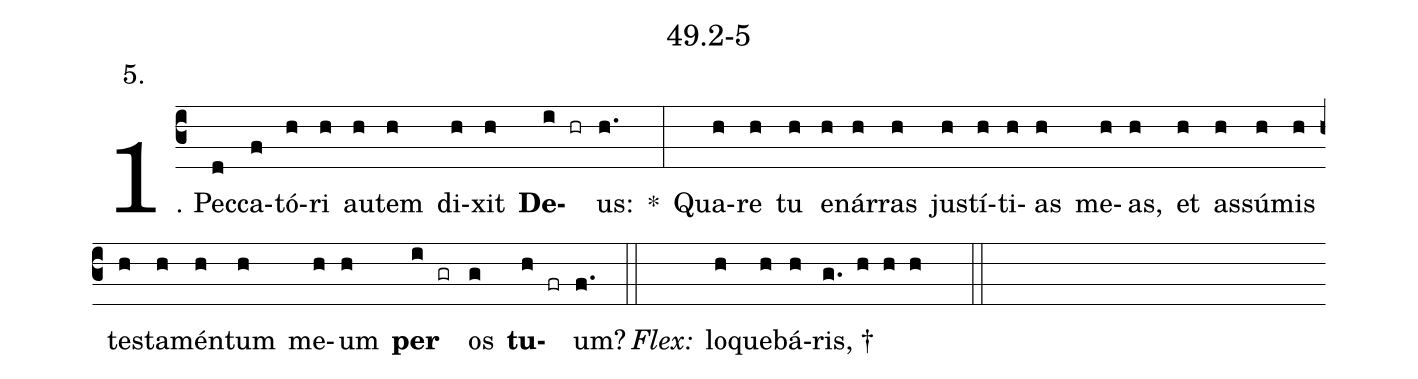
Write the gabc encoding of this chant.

name: 49.2-5;
annotation: 5.;
%%
(c3)1. Pec(d)ca(f)tó(h)ri(h) au(h)tem(h) di(h)xit(h) <b>De</b>(i hr)us:(h.) *(:) Qua(h)re(h) tu(h) e(h)nár(h)ras(h) jus(h)tí(h)ti(h)as(h) me(h)as,(h) et(h) as(h)sú(h)mis(h) tes(h)ta(h)mén(h)tum(h) me(h)um(h) <b>per</b>(i gr) os(g) <b>tu</b>(h fr)um?(f.) (::)
<i>Flex:</i>()  lo(h)que(h)bá(h)ris, †(g. h h h  ::)

%E(h) u(h) o(i) u(g) a(h) e.(f.) (::)
